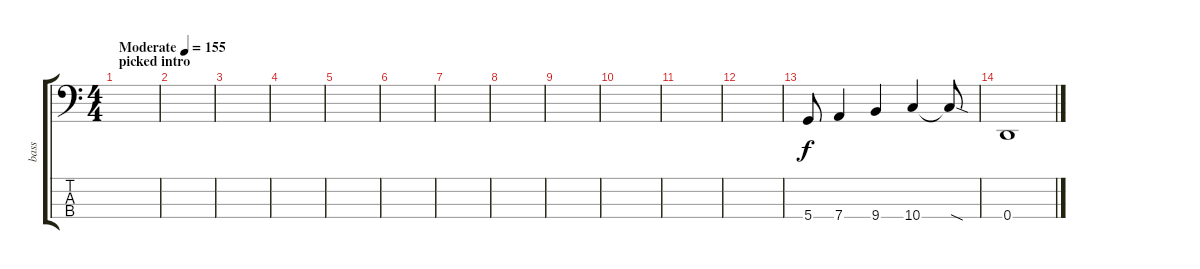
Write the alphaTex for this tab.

\track ("bass" "bass") {instrument electricbassfinger}
\staff {score tabs}
\tuning (G2 D2 A1 D1) {hide}
\ts (4 4)
\section ("" "picked intro")
\tempo (155 "Moderate")
\clef f4
\ks c
|
|
|
|
|
|
|
|
|
|
|
|
5.4.8 7.4.4 9.4.4 10.4.4 10.4{sod t}.8 |
0.4.1
